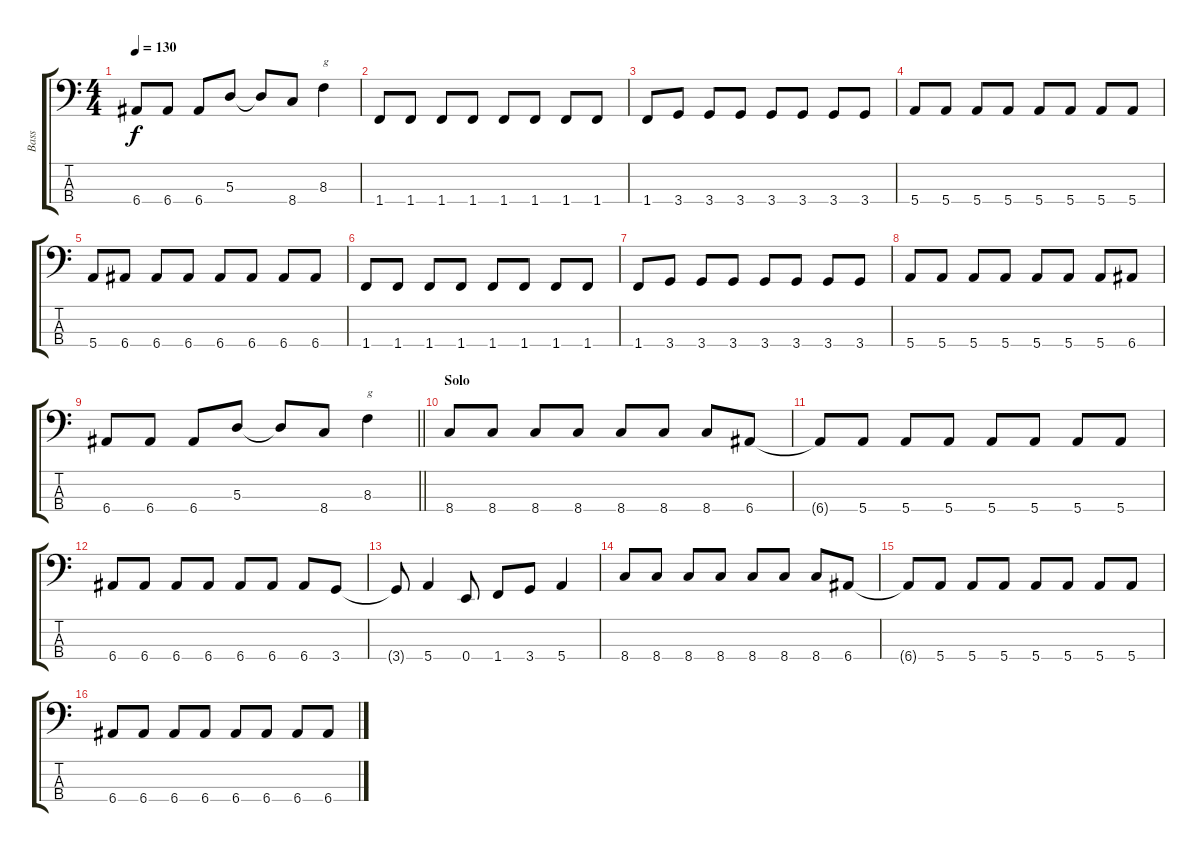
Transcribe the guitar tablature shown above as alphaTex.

\track ("Bass" "Bass") {instrument electricbasspick}
\staff {score tabs}
\tuning (G2 D2 A1 E1) {hide}
\ts (4 4)
\tempo 130
\clef f4
\ks c
6.4.8{dy f} 6.4.8 6.4.8 5.3.8 5.3{t}.8 8.4.8 8.3.4{txt "g"} |
1.4.8 1.4.8 1.4.8 1.4.8 1.4.8 1.4.8 1.4.8 1.4.8 |
1.4.8 3.4.8 3.4.8 3.4.8 3.4.8 3.4.8 3.4.8 3.4.8 |
5.4.8 5.4.8 5.4.8 5.4.8 5.4.8 5.4.8 5.4.8 5.4.8 |
5.4.8 6.4.8 6.4.8 6.4.8 6.4.8 6.4.8 6.4.8 6.4.8 |
1.4.8 1.4.8 1.4.8 1.4.8 1.4.8 1.4.8 1.4.8 1.4.8 |
1.4.8 3.4.8 3.4.8 3.4.8 3.4.8 3.4.8 3.4.8 3.4.8 |
5.4.8 5.4.8 5.4.8 5.4.8 5.4.8 5.4.8 5.4.8 6.4.8 |
\barLineRight lightlight
6.4.8 6.4.8 6.4.8 5.3.8 5.3{t}.8 8.4.8 8.3.4{txt "g"} |
\section ("" "Solo")
8.4.8 8.4.8 8.4.8 8.4.8 8.4.8 8.4.8 8.4.8 6.4.8 |
6.4{t}.8 5.4.8 5.4.8 5.4.8 5.4.8 5.4.8 5.4.8 5.4.8 |
6.4.8 6.4.8 6.4.8 6.4.8 6.4.8 6.4.8 6.4.8 3.4.8 |
3.4{t}.8 5.4.4 0.4.8 1.4.8 3.4.8 5.4.4 |
8.4.8 8.4.8 8.4.8 8.4.8 8.4.8 8.4.8 8.4.8 6.4.8 |
6.4{t}.8 5.4.8 5.4.8 5.4.8 5.4.8 5.4.8 5.4.8 5.4.8 |
6.4.8 6.4.8 6.4.8 6.4.8 6.4.8 6.4.8 6.4.8 6.4.8
